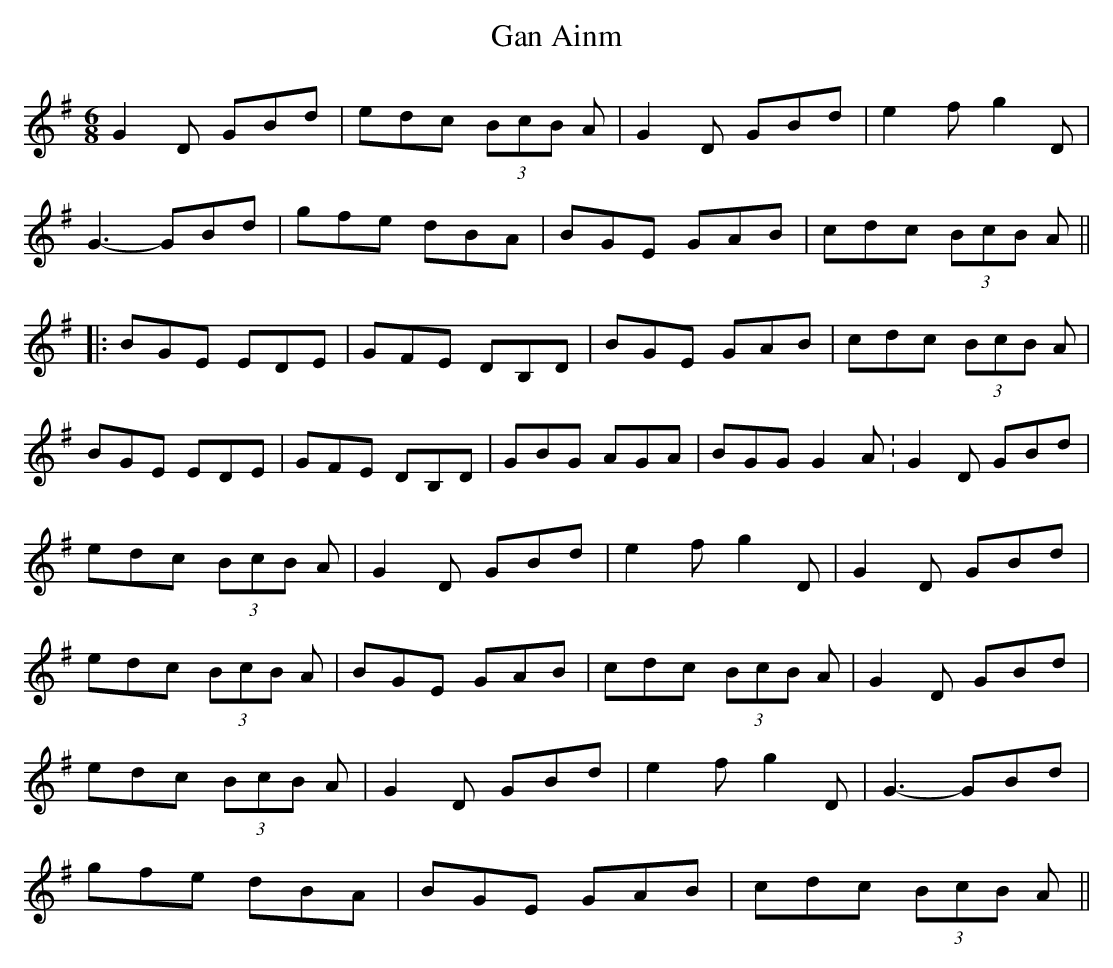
X:1
T:Gan Ainm
M:6/8
L:1/8
K:G
G2D GBd|edc (3BcB A|G2D GBd|e2f g2D|!
G3 -GBd|gfe dBA|BGE GAB|cdc (3BcB A||!
|:BGE EDE|GFE DB,D|BGE GAB|cdc (3BcB A|!
BGE EDE|GFE DB,D|GBG AGA|BGG G2A :G2D GBd|!
edc (3BcB A|G2D GBd|e2f g2D|G2D GBd|!
edc (3BcB A|BGE GAB|cdc (3BcB A|G2D GBd|!
edc (3BcB A|G2D GBd|e2f g2D|G3 -GBd|!
gfe dBA|BGE GAB|cdc (3BcB A||
